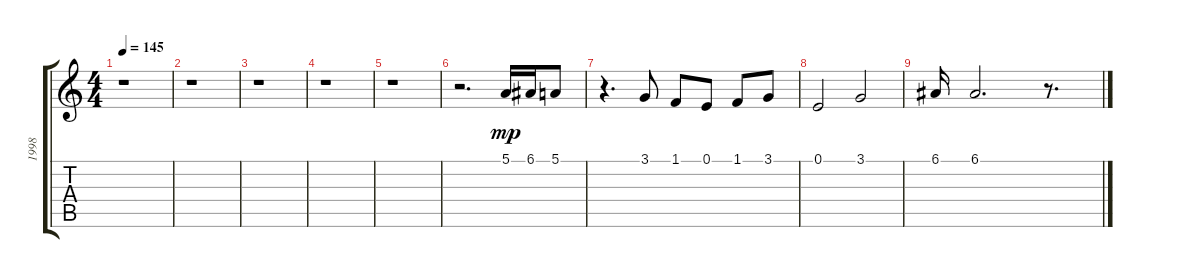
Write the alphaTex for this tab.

\track ("1998" "1998") {instrument stringensemble1}
\staff {score tabs}
\tuning (E4 B3 G3 D3 A2 E2) {hide}
\ts (4 4)
\tempo 145
\clef g2
\ks c
r.1{dy mp} |
r.1 |
r.1 |
r.1 |
r.1 |
r.2{d} 5.1.16 6.1.16 5.1.8 |
r.4{d} 3.1.8 1.1.8 0.1.8 1.1.8 3.1.8 |
0.1.2 3.1.2 |
6.1.16 6.1.2{d} r.8{d}
